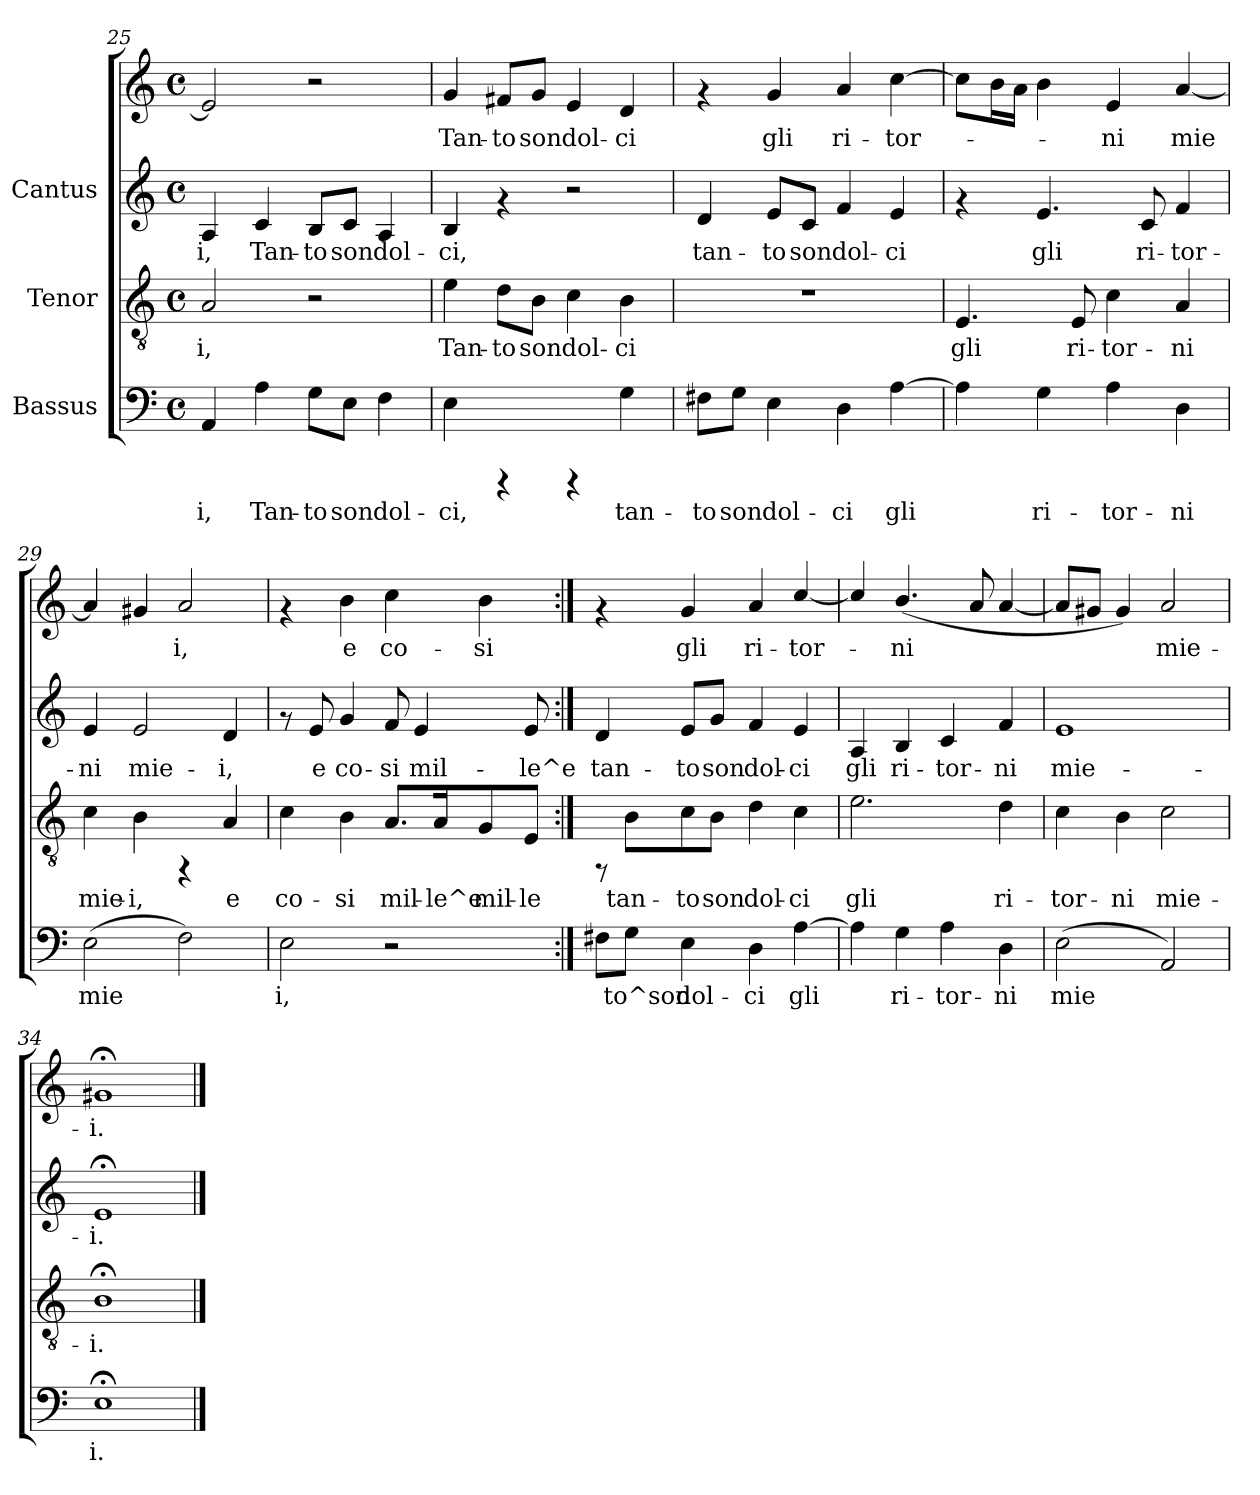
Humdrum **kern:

**kern	**text	**kern	**text	**kern	**text	**kern	**text
*part3	*part3	*part2	*part2	*part1	*part1	*part1	*part1
*staff4	*staff4	*staff3	*staff3	*staff2	*staff2	*staff1	*staff1
*I"Bassus	*	*I"Tenor	*	*I"Cantus	*	*	*
*clefF4	*	*clefGv2	*	*clefG2	*	*clefG2	*
*M4/4	*	*M4/4	*	*M4/4	*	*M4/4	*
*met(c)	*	*met(c)	*	*met(c)	*	*met(c)	*
=25	=25	=25	=25	=25	=25	=25	=25
!	!LO:LY:b:cj	!	!LO:LY:b:cj	!	!LO:LY:b:cj	!	!
4AA/	-i,	2A/	-i,	4A/	-i,	2e/]	.
!	!LO:LY:b:cj	!	!	!	!LO:LY:b:cj	!	!
4A\	Tan-	.	.	4c/	Tan-	.	.
!	!LO:LY:b:cj	!	!	!	!LO:LY:b:cj	!	!
8G\L	-to	2r	.	8B/L	-to	2r	.
!	!LO:LY:b:cj	!	!	!	!LO:LY:b:cj	!	!
8E\J	son	.	.	8c/J	son	.	.
!	!LO:LY:b:cj	!	!	!	!LO:LY:b:cj	!	!
4F\	dol-	.	.	4A/	dol-	.	.
=26	=26	=26	=26	=26	=26	=26	=26
!	!LO:LY:b:cj	!	!LO:LY:b:cj	!	!LO:LY:b:cj	!	!LO:LY:b:cj
4E\	-ci,	4e\	Tan-	4B/	ci,	4g/	-Tan-
!	!	!	!LO:LY:b:cj	!	!	!	!LO:LY:b:cj
4rCCC	.	8d\L	-to	4rf	.	8f#X/L	-to
!	!	!	!LO:LY:b:cj	!	!	!	!LO:LY:b:cj
.	.	8B\J	son	.	.	8g/J	son
!	!	!	!LO:LY:b:cj	!	!	!	!LO:LY:b:cj
4rCCC	.	4c\	dol-	2r	.	4e/	dol-
!	!LO:LY:b:cj	!	!LO:LY:b:cj	!	!	!	!LO:LY:b:cj
4G\	tan-	4B\	-ci	.	.	4d/	-ci
=27	=27	=27	=27	=27	=27	=27	=27
!	!LO:LY:b:cj	!	!	!	!LO:LY:b:cj	!	!
8F#X\L	-to	1r	.	4d/	-tan-	4rf	.
!	!LO:LY:b:cj	!	!	!	!	!	!
8G\J	son	.	.	.	.	.	.
!	!LO:LY:b:cj	!	!	!	!LO:LY:b:cj	!	!LO:LY:b:cj
4E\	dol-	.	.	8e/L	-to	4g/	gli
!	!	!	!	!	!LO:LY:b:cj	!	!
.	.	.	.	8c/J	son	.	.
!	!LO:LY:b:cj	!	!	!	!LO:LY:b:cj	!	!LO:LY:b:cj
4D\	-ci	.	.	4f/	dol-	4a/	ri-
!	!LO:LY:b:cj	!	!	!	!LO:LY:b:cj	!	!LO:LY:b:cj
[>4A\	gli	.	.	4e/	-ci	[>4cc\	-tor-
!!LO:LB:g=z
=28	=28	=28	=28	=28	=28	=28	=28
!	!LO:LY:b:cj	!	!LO:LY:b:cj	!	!	!	!LO:LY:b:cj
4A\]	.	4.E/	gli	4rf	.	8cc\L]	.
!	!	!	!	!	!	!	!LO:LY:b:cj
.	.	.	.	.	.	16b\	.
!	!	!	!	!	!	!	!LO:LY:b:cj
.	.	.	.	.	.	16a\J	.
!	!LO:LY:b:cj	!	!	!	!LO:LY:b:cj	!	!LO:LY:b:cj
4G\	ri-	.	.	4.e/	-gli	4b\	.
!	!	!	!LO:LY:b:cj	!	!	!	!
.	.	8E/	ri-	.	.	.	.
!	!LO:LY:b:cj	!	!LO:LY:b:cj	!	!	!	!LO:LY:b:cj
4A\	-tor-	4c\	-tor-	.	.	4e/	ni
!	!	!	!	!	!LO:LY:b:cj	!	!
.	.	.	.	8c/	ri-	.	.
!	!LO:LY:b:cj	!	!LO:LY:b:cj	!	!LO:LY:b:cj	!	!LO:LY:b:cj
4D\	-ni	4A/	-ni	4f/	-tor-	[<4a/	mie-
=29	=29	=29	=29	=29	=29	=29	=29
!	!LO:LY:b:cj	!	!LO:LY:b:cj	!	!LO:LY:b:cj	!	!LO:LY:b:cj
(>2E\	mie-	4c\	mie-	4e/	ni	4a/]	-
!	!	!	!LO:LY:b:cj	!	!LO:LY:b:cj	!	!LO:LY:b:cj
.	.	4B\	-i,	2e/	mie-	4g#X/	.
!	!LO:LY:b:cj	!	!	!	!	!	!LO:LY:b:cj
2F\)	--	4rFF	.	.	.	2a/	i,
!	!	!	!LO:LY:b:cj	!	!LO:LY:b:cj	!	!
.	.	4A/	e	4d/	-i,	.	.
=30	=30	=30	=30	=30	=30	=30	=30
!	!LO:LY:b:cj	!	!LO:LY:b:cj	!	!	!	!
2E\	-i,	4c\	co-	8rf	.	4rf	.
!	!	!	!	!	!LO:LY:b:cj	!	!
.	.	.	.	8e/	e	.	.
!	!	!	!LO:LY:b:cj	!	!LO:LY:b:cj	!	!LO:LY:b:cj
.	.	4B\	-si	4g/	co-	4b\	e
!	!	!	!LO:LY:b:cj	!	!LO:LY:b:cj	!	!LO:LY:b:cj
2r	.	8.A/L	mil-	8f/	-si	4cc\	co-
!	!	!	!	!	!LO:LY:b:cj	!	!
.	.	.	.	4e/	mil-	.	.
!	!	!	!LO:LY:b:cj	!	!	!	!
.	.	16A/	-le^e	.	.	.	.
!	!	!	!LO:LY:b:cj	!	!	!	!LO:LY:b:cj
.	.	8G/	mil-	.	.	4b\	-si
!	!	!	!LO:LY:b:cj	!	!LO:LY:b:cj	!	!
.	.	8E/J	-le	8e/	-le^e	.	.
=31:|!	=31:|!	=31:|!	=31:|!	=31:|!	=31:|!	=31:|!	=31:|!
!	!LO:LY:b:cj	!	!	!	!LO:LY:b:cj	!	!
8F#X\L	-	8rFF	.	4d/	-tan-	4rf	.
!	!LO:LY:b:cj	!	!LO:LY:b:cj	!	!	!	!
8G\J	-to^son	8B\L	tan-	.	.	.	.
!	!LO:LY:b:cj	!	!LO:LY:b:cj	!	!LO:LY:b:cj	!	!LO:LY:b:cj
4E\	dol-	8c\	-to	8e/L	-to	4g/	gli
!	!	!	!LO:LY:b:cj	!	!LO:LY:b:cj	!	!
.	.	8B\J	son	8g/J	son	.	.
!	!LO:LY:b:cj	!	!LO:LY:b:cj	!	!LO:LY:b:cj	!	!LO:LY:b:cj
4D\	-ci	4d\	dol-	4f/	dol-	4a/	ri-
!	!LO:LY:b:cj	!	!LO:LY:b:cj	!	!LO:LY:b:cj	!	!LO:LY:b:cj
[>4A\	gli	4c\	-ci	4e/	-ci	[<4cc/	-tor-
!!LO:LB:g=z
=32	=32	=32	=32	=32	=32	=32	=32
!	!LO:LY:b:cj	!	!LO:LY:b:cj	!	!LO:LY:b:cj	!	!LO:LY:b:cj
4A\]	.	2.e\	gli	4A/	gli	4cc/]	.
!	!LO:LY:b:cj	!	!	!	!LO:LY:b:cj	!	!LO:LY:b:cj
4G\	ri-	.	.	4B/	ri-	(<4.b/	ni
!	!LO:LY:b:cj	!	!	!	!LO:LY:b:cj	!	!
4A\	-tor-	.	.	4c/	-tor-	.	.
!	!	!	!	!	!	!	!LO:LY:b:cj
.	.	.	.	.	.	8a/	.
!	!LO:LY:b:cj	!	!LO:LY:b:cj	!	!LO:LY:b:cj	!	!LO:LY:b:cj
4D\	-ni	4d\	ri-	4f/	-ni	[<4a/	.
=33	=33	=33	=33	=33	=33	=33	=33
!	!LO:LY:b:cj	!	!LO:LY:b:cj	!	!LO:LY:b:cj	!	!LO:LY:b:cj
(>2E\	mie-	4c\	-tor-	1e	-mie-	8a/L]	.
!	!	!	!	!	!	!	!LO:LY:b:cj
.	.	.	.	.	.	8g#X/J	.
!	!	!	!LO:LY:b:cj	!	!	!	!LO:LY:b:cj
.	.	4B\	-ni	.	.	4g#/)	.
!	!LO:LY:b:cj	!	!LO:LY:b:cj	!	!	!	!LO:LY:b:cj
2AA/)	--	2c\	mie-	.	.	2a/	mie-
=34	=34	=34	=34	=34	=34	=34	=34
!	!LO:LY:b:cj	!	!LO:LY:b:cj	!	!LO:LY:b:cj	!	!LO:LY:b:cj
1E;<	-i.	1B;<	-i.	1e;<	i.	1g#X;<	-i.
==	==	==	==	==	==	==	==
*-	*-	*-	*-	*-	*-	*-	*-
